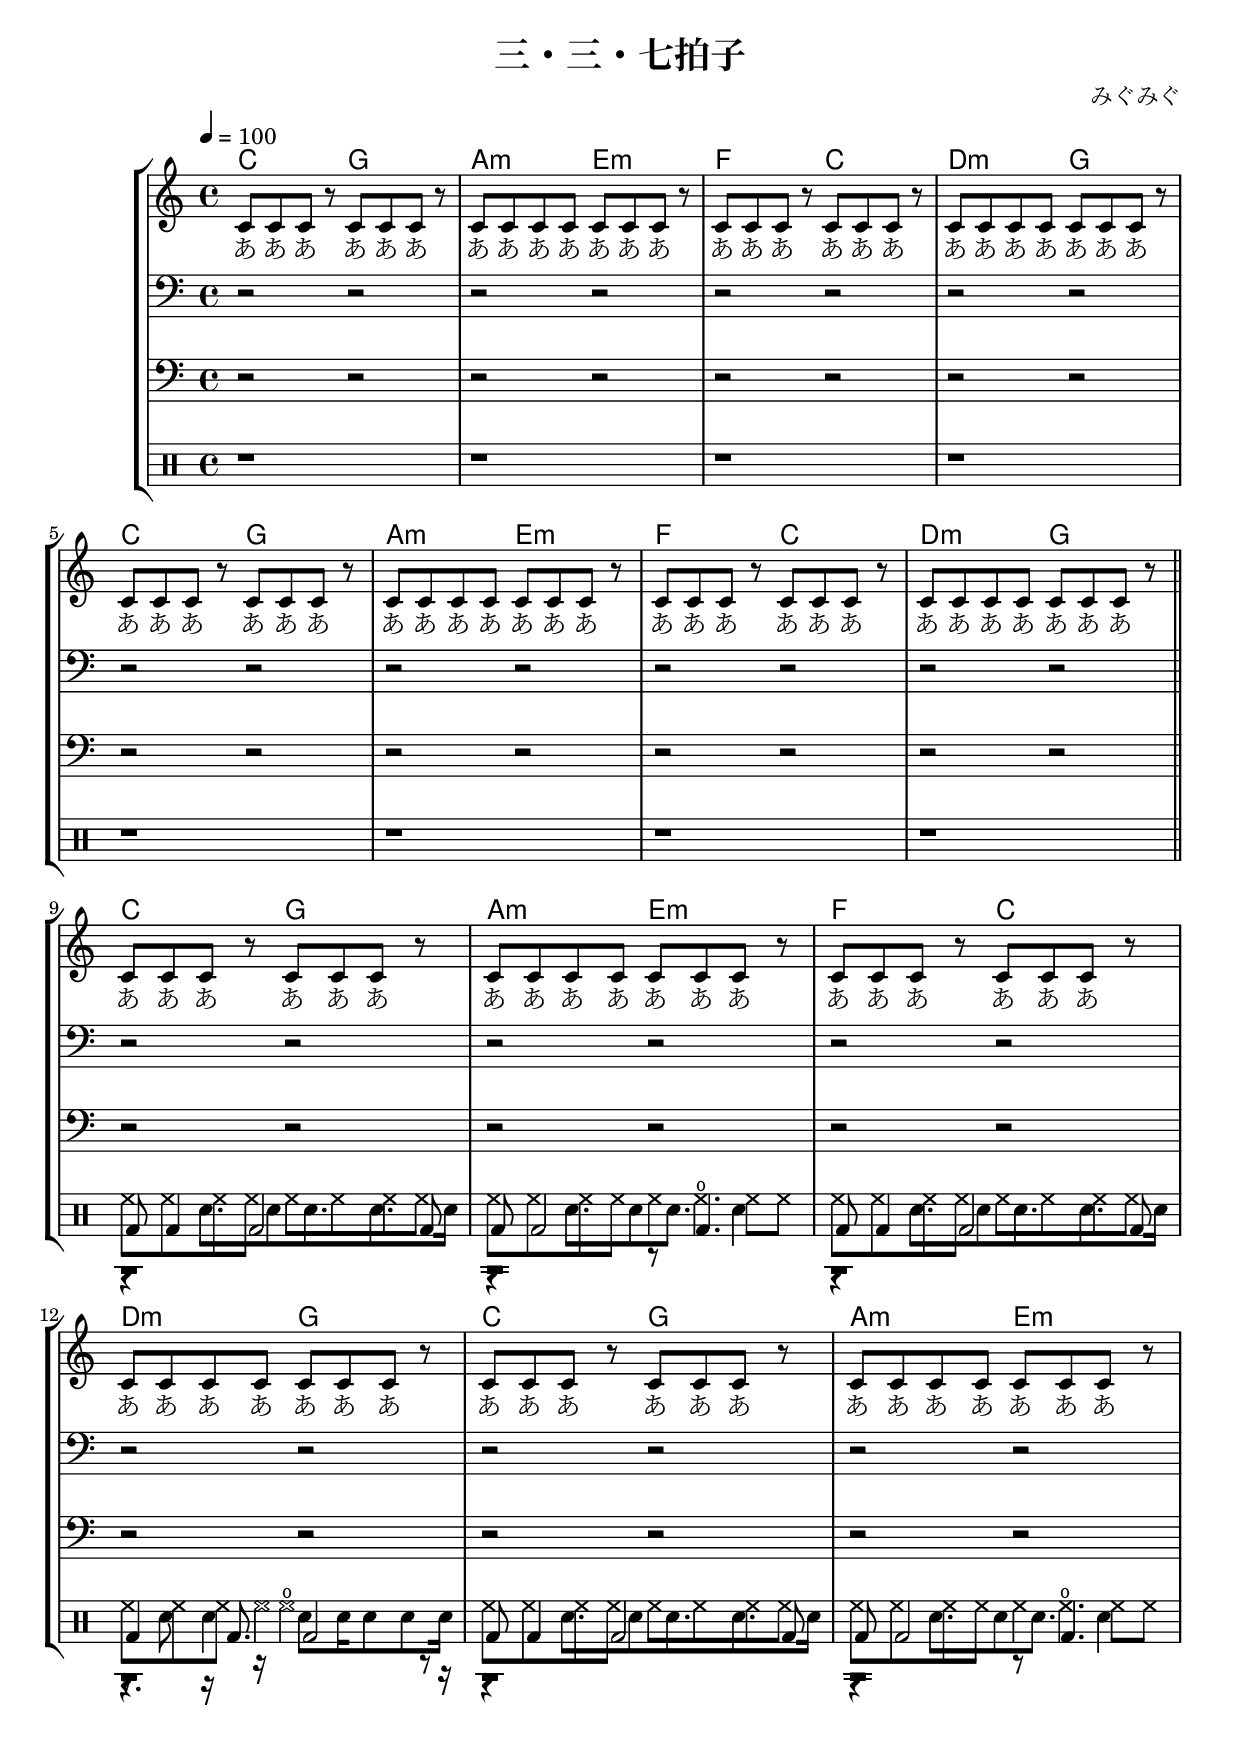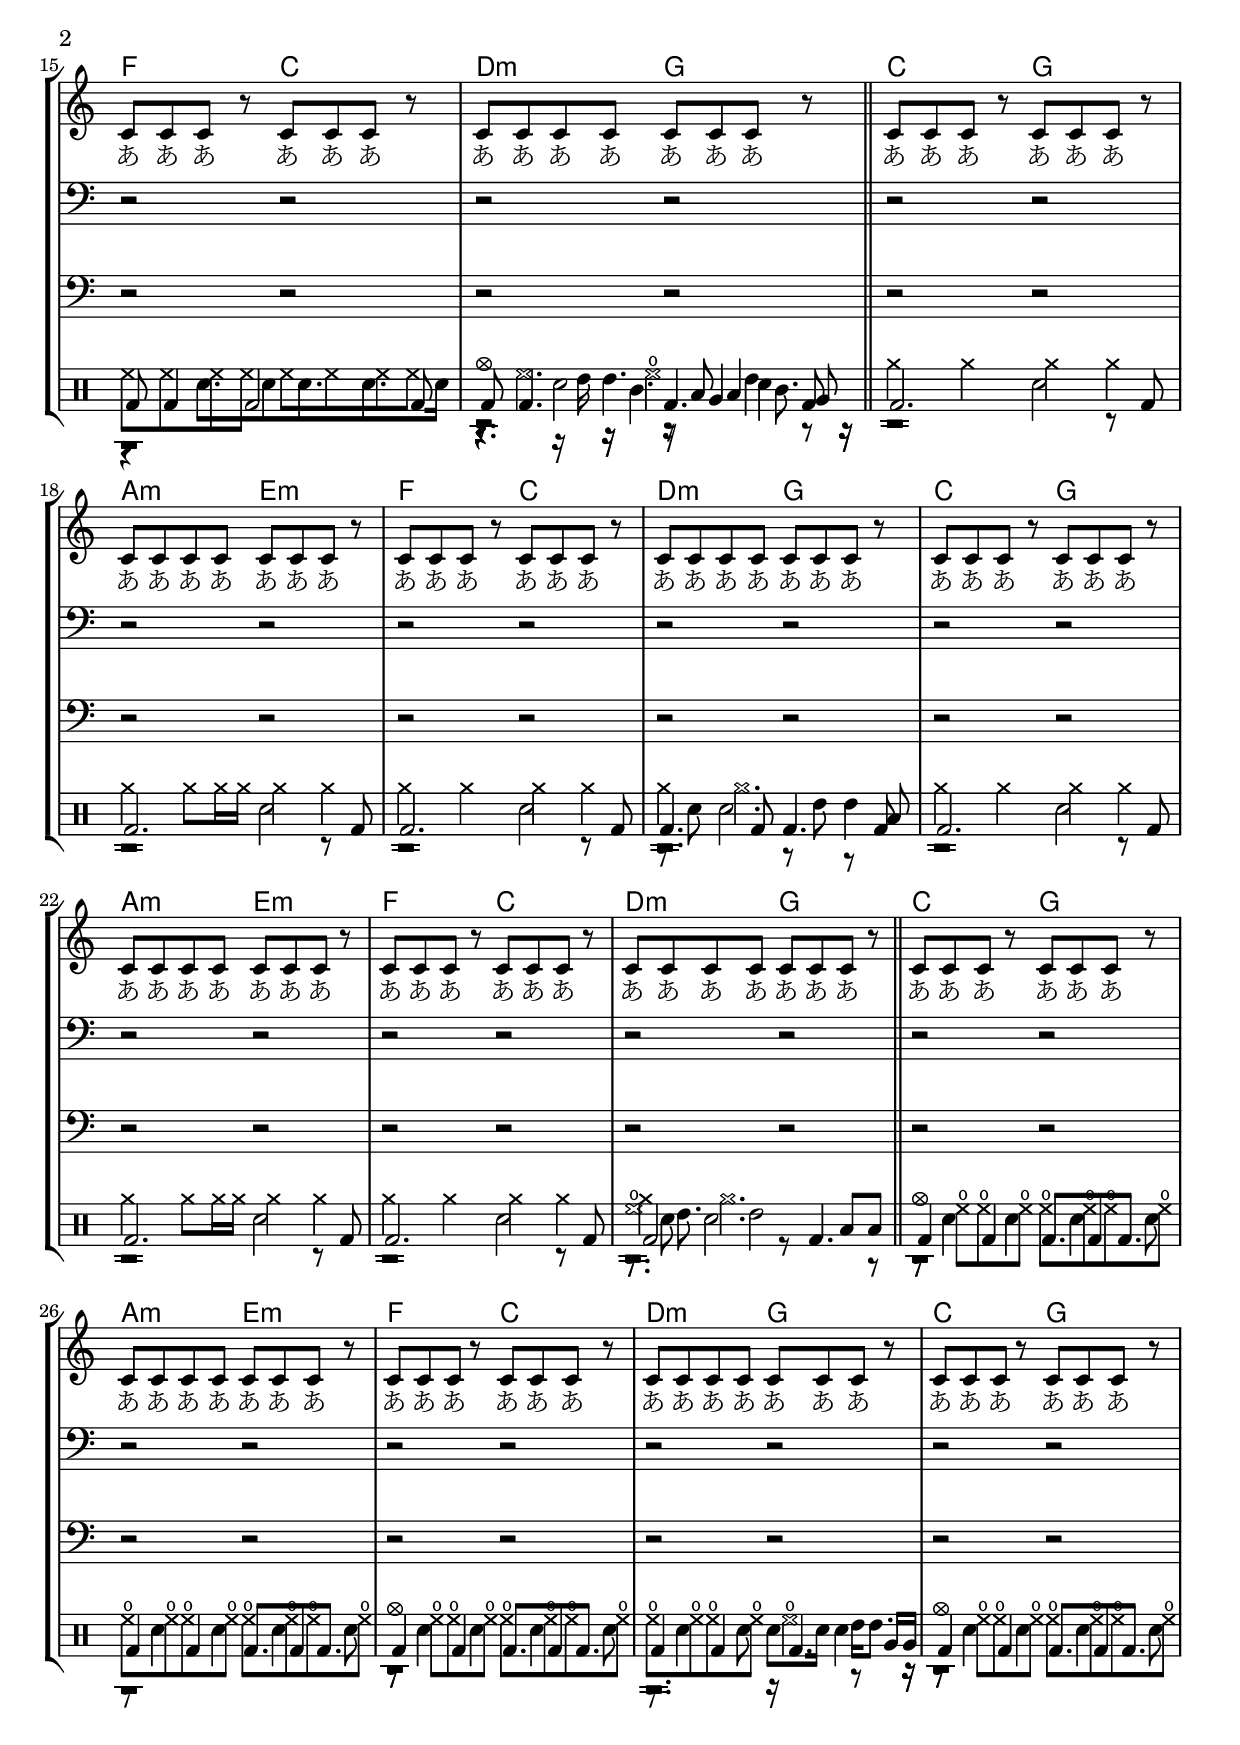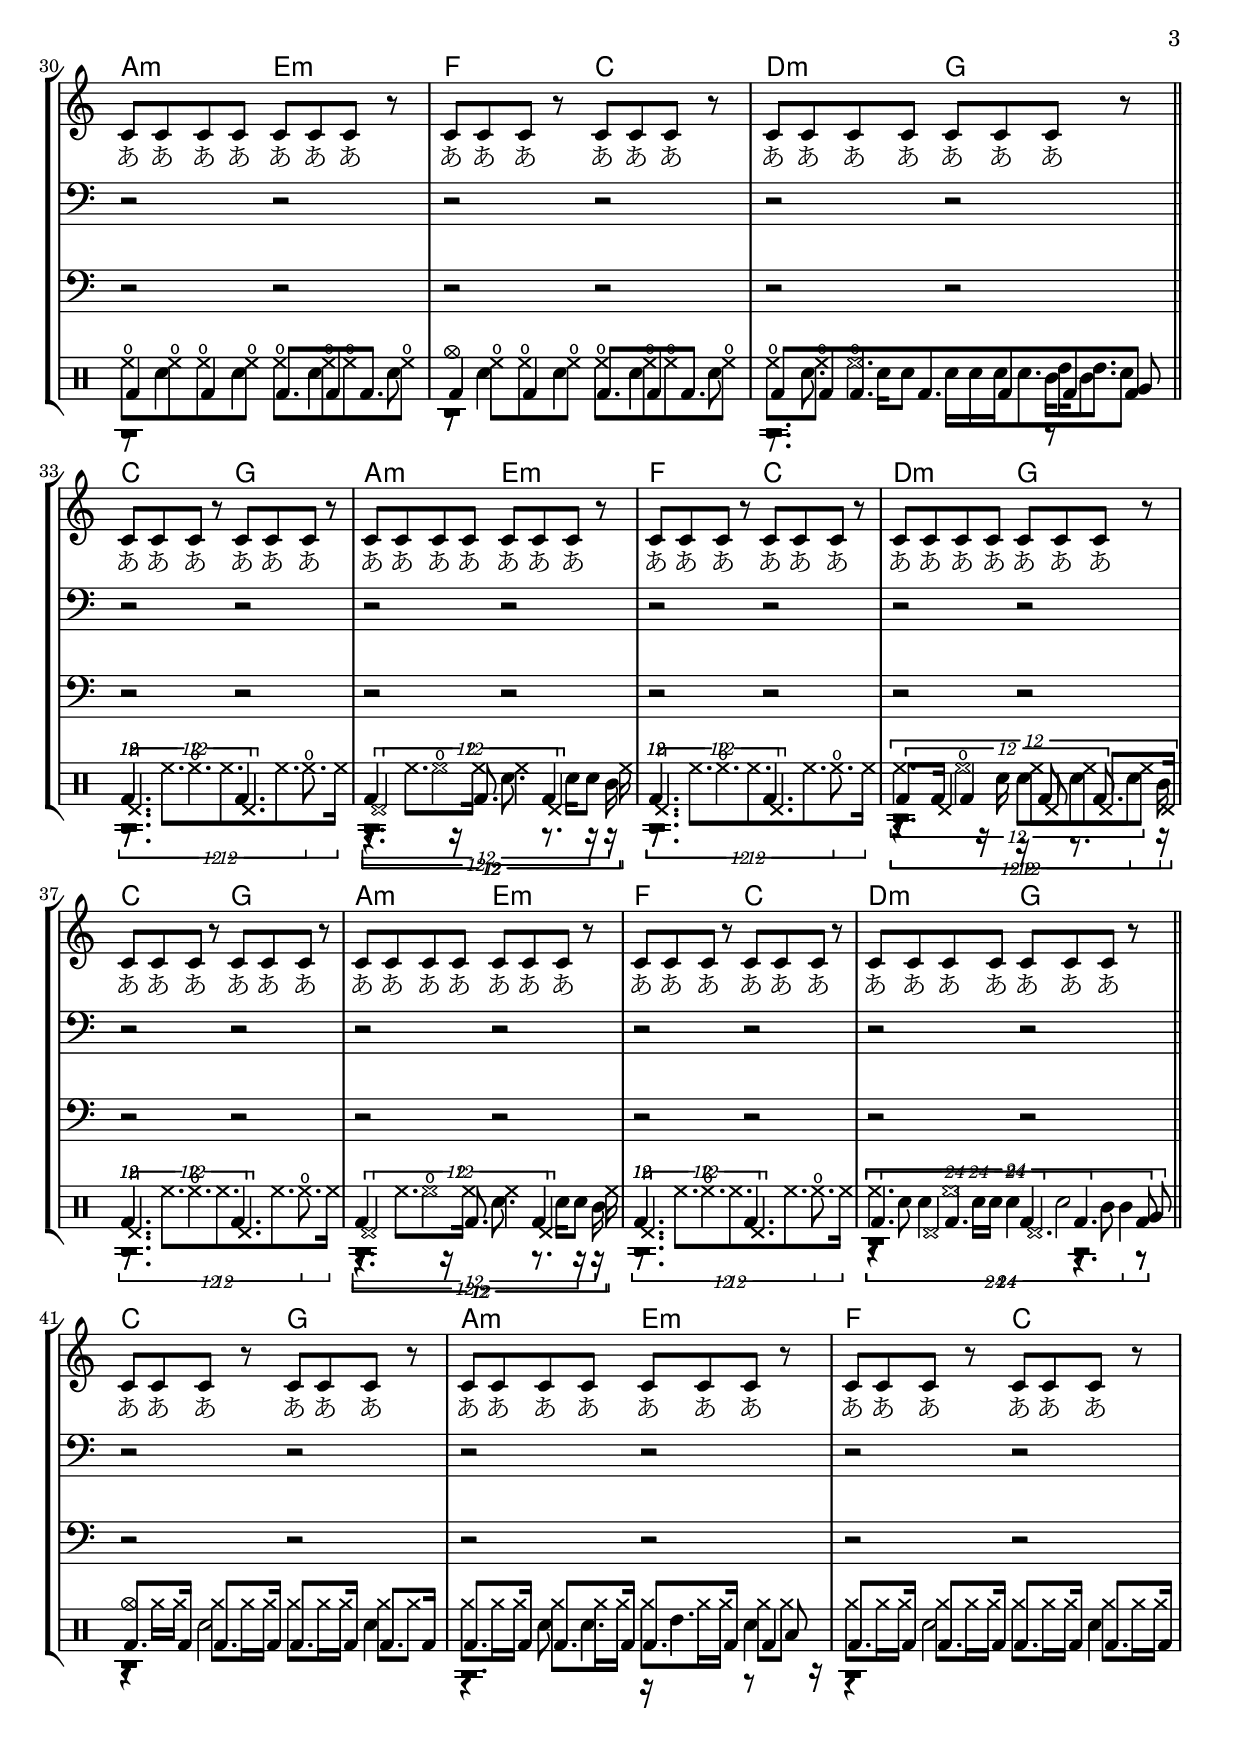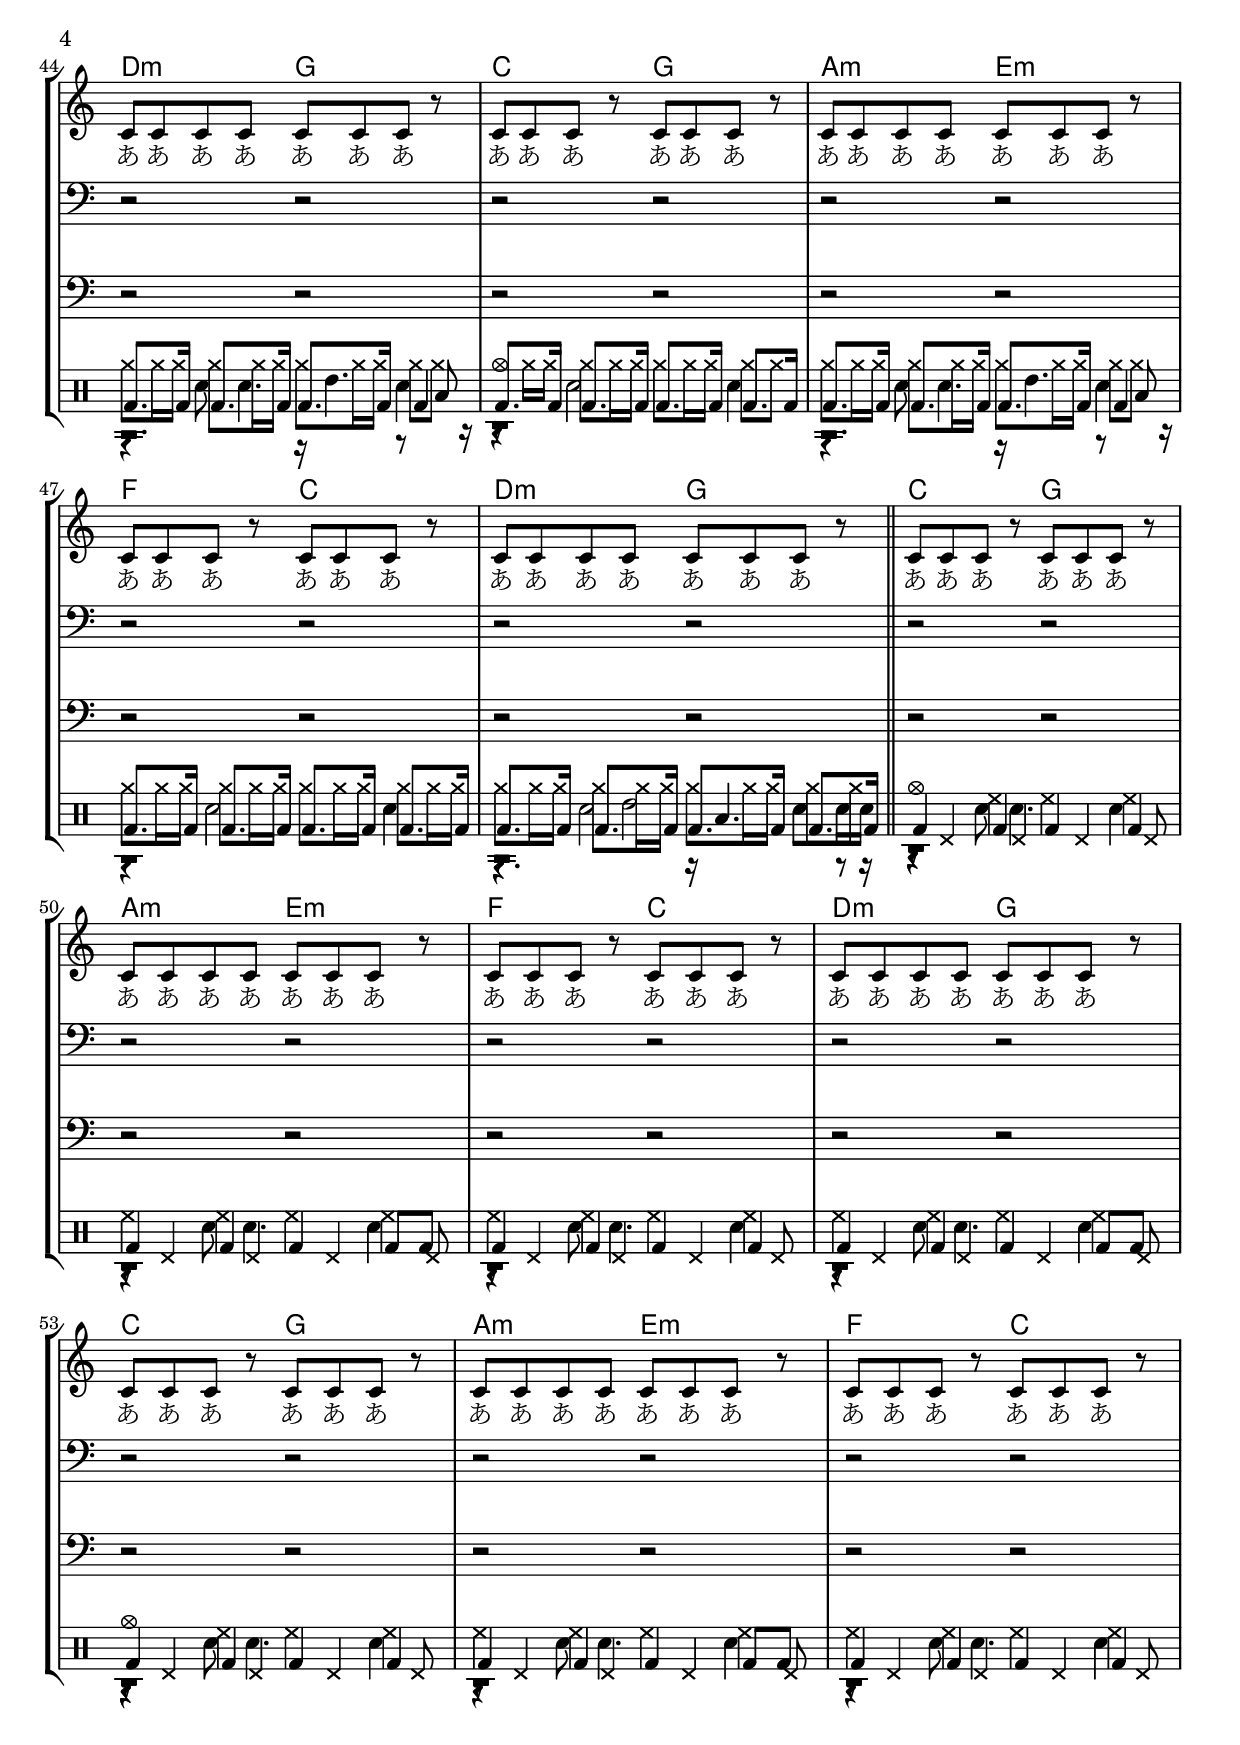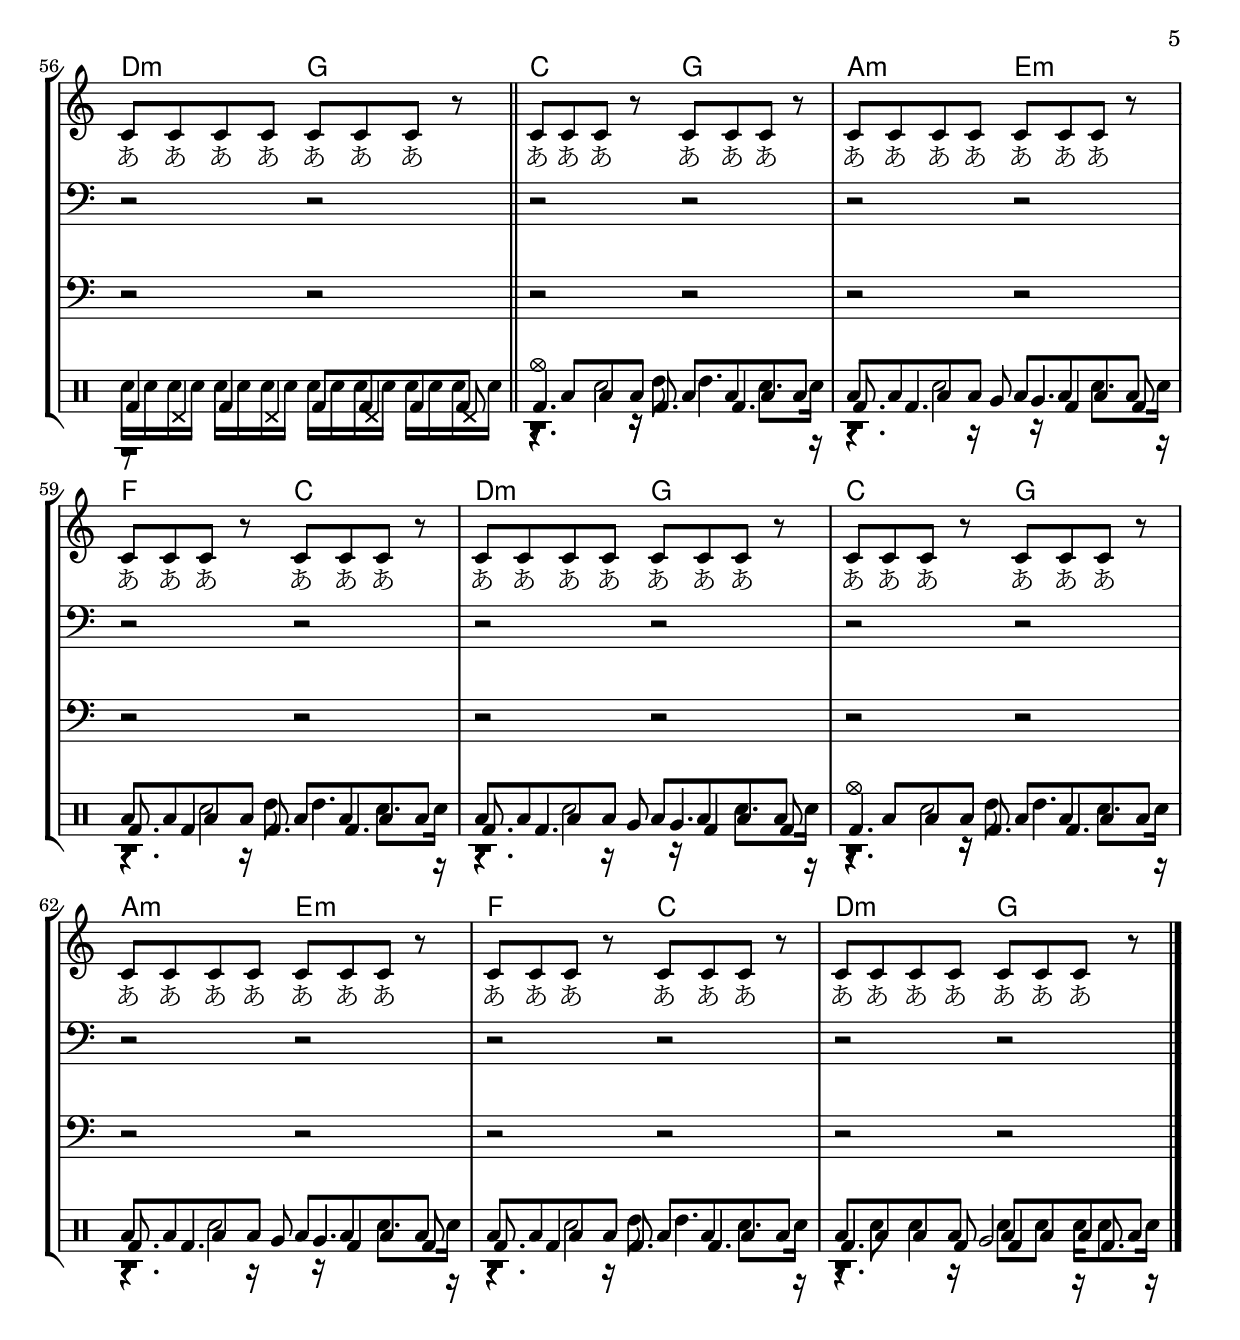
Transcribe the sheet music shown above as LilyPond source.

\version "2.12.1"

\header {
	title = \markup {三・三・七拍子}
	composer = \markup \center-column {みぐみぐ}
}

harmony = \chordmode {
	c2 g a:m e:m f c d:m g c g a:m e:m f c d:m g 

	c g a:m e:m f c d:m g c g a:m e:m f c d:m g 

	c g a:m e:m f c d:m g c g a:m e:m f c d:m g 

	c g a:m e:m f c d:m g c g a:m e:m f c d:m g 

	c g a:m e:m f c d:m g c g a:m e:m f c d:m g 

	c g a:m e:m f c d:m g c g a:m e:m f c d:m g 

	c g a:m e:m f c d:m g c g a:m e:m f c d:m g 

	c g a:m e:m f c d:m g c g a:m e:m f c d:m g 
}

melody = {
	\set Staff.midiInstrument = #"Taiko Drum"
		\key c \major
	\tempo 4 = 100
 c'8  c'8  c'8  r8  c'8  c'8  c'8  r8 
	c'8  c'8  c'8  c'8  c'8  c'8  c'8  r8 
	c'8  c'8  c'8  r8  c'8  c'8  c'8  r8 
	c'8  c'8  c'8  c'8  c'8  c'8  c'8  r8 
	c'8  c'8  c'8  r8  c'8  c'8  c'8  r8 
	c'8  c'8  c'8  c'8  c'8  c'8  c'8  r8 
	c'8  c'8  c'8  r8  c'8  c'8  c'8  r8 
	c'8  c'8  c'8  c'8  c'8  c'8  c'8  r8
	\set Staff.midiInstrument = #"Taiko Drum"
	 c'8  c'8  c'8  r8  c'8  c'8  c'8  r8 
	c'8  c'8  c'8  c'8  c'8  c'8  c'8  r8 
	c'8  c'8  c'8  r8  c'8  c'8  c'8  r8 
	c'8  c'8  c'8  c'8  c'8  c'8  c'8  r8 
	c'8  c'8  c'8  r8  c'8  c'8  c'8  r8 
	c'8  c'8  c'8  c'8  c'8  c'8  c'8  r8 
	c'8  c'8  c'8  r8  c'8  c'8  c'8  r8 
	c'8  c'8  c'8  c'8  c'8  c'8  c'8  r8
	\set Staff.midiInstrument = #"Taiko Drum"
	 c'8  c'8  c'8  r8  c'8  c'8  c'8  r8 
	c'8  c'8  c'8  c'8  c'8  c'8  c'8  r8 
	c'8  c'8  c'8  r8  c'8  c'8  c'8  r8 
	c'8  c'8  c'8  c'8  c'8  c'8  c'8  r8 
	c'8  c'8  c'8  r8  c'8  c'8  c'8  r8 
	c'8  c'8  c'8  c'8  c'8  c'8  c'8  r8 
	c'8  c'8  c'8  r8  c'8  c'8  c'8  r8 
	c'8  c'8  c'8  c'8  c'8  c'8  c'8  r8
	\set Staff.midiInstrument = #"Taiko Drum"
	 c'8  c'8  c'8  r8  c'8  c'8  c'8  r8 
	c'8  c'8  c'8  c'8  c'8  c'8  c'8  r8 
	c'8  c'8  c'8  r8  c'8  c'8  c'8  r8 
	c'8  c'8  c'8  c'8  c'8  c'8  c'8  r8 
	c'8  c'8  c'8  r8  c'8  c'8  c'8  r8 
	c'8  c'8  c'8  c'8  c'8  c'8  c'8  r8 
	c'8  c'8  c'8  r8  c'8  c'8  c'8  r8 
	c'8  c'8  c'8  c'8  c'8  c'8  c'8  r8
	\set Staff.midiInstrument = #"Taiko Drum"
	 c'8  c'8  c'8  r8  c'8  c'8  c'8  r8 
	c'8  c'8  c'8  c'8  c'8  c'8  c'8  r8 
	c'8  c'8  c'8  r8  c'8  c'8  c'8  r8 
	c'8  c'8  c'8  c'8  c'8  c'8  c'8  r8 
	c'8  c'8  c'8  r8  c'8  c'8  c'8  r8 
	c'8  c'8  c'8  c'8  c'8  c'8  c'8  r8 
	c'8  c'8  c'8  r8  c'8  c'8  c'8  r8 
	c'8  c'8  c'8  c'8  c'8  c'8  c'8  r8
	\set Staff.midiInstrument = #"Taiko Drum"
	 c'8  c'8  c'8  r8  c'8  c'8  c'8  r8 
	c'8  c'8  c'8  c'8  c'8  c'8  c'8  r8 
	c'8  c'8  c'8  r8  c'8  c'8  c'8  r8 
	c'8  c'8  c'8  c'8  c'8  c'8  c'8  r8 
	c'8  c'8  c'8  r8  c'8  c'8  c'8  r8 
	c'8  c'8  c'8  c'8  c'8  c'8  c'8  r8 
	c'8  c'8  c'8  r8  c'8  c'8  c'8  r8 
	c'8  c'8  c'8  c'8  c'8  c'8  c'8  r8
	\set Staff.midiInstrument = #"Taiko Drum"
	 c'8  c'8  c'8  r8  c'8  c'8  c'8  r8 
	c'8  c'8  c'8  c'8  c'8  c'8  c'8  r8 
	c'8  c'8  c'8  r8  c'8  c'8  c'8  r8 
	c'8  c'8  c'8  c'8  c'8  c'8  c'8  r8 
	c'8  c'8  c'8  r8  c'8  c'8  c'8  r8 
	c'8  c'8  c'8  c'8  c'8  c'8  c'8  r8 
	c'8  c'8  c'8  r8  c'8  c'8  c'8  r8 
	c'8  c'8  c'8  c'8  c'8  c'8  c'8  r8
	\set Staff.midiInstrument = #"Taiko Drum"
	 c'8  c'8  c'8  r8  c'8  c'8  c'8  r8 
	c'8  c'8  c'8  c'8  c'8  c'8  c'8  r8 
	c'8  c'8  c'8  r8  c'8  c'8  c'8  r8 
	c'8  c'8  c'8  c'8  c'8  c'8  c'8  r8 
	c'8  c'8  c'8  r8  c'8  c'8  c'8  r8 
	c'8  c'8  c'8  c'8  c'8  c'8  c'8  r8 
	c'8  c'8  c'8  r8  c'8  c'8  c'8  r8 
	c'8  c'8  c'8  c'8  c'8  c'8  c'8  r8
	\bar "|."
}

words = \lyricmode {
	あ  あ  あ  あ  あ  あ  あ  あ  あ  あ  あ  あ  あ  あ  あ  あ  あ  あ  あ  あ  あ  あ  あ  あ  あ  あ  あ  あ  あ  あ  あ  あ  あ  あ  あ  あ  あ  あ  あ  あ  あ  あ  あ  あ  あ  あ  あ  あ  あ  あ  あ  あ  
	あ  あ  あ  あ  あ  あ  あ  あ  あ  あ  あ  あ  あ  あ  あ  あ  あ  あ  あ  あ  あ  あ  あ  あ  あ  あ  あ  あ  あ  あ  あ  あ  あ  あ  あ  あ  あ  あ  あ  あ  あ  あ  あ  あ  あ  あ  あ  あ  あ  あ  あ  あ  
	あ  あ  あ  あ  あ  あ  あ  あ  あ  あ  あ  あ  あ  あ  あ  あ  あ  あ  あ  あ  あ  あ  あ  あ  あ  あ  あ  あ  あ  あ  あ  あ  あ  あ  あ  あ  あ  あ  あ  あ  あ  あ  あ  あ  あ  あ  あ  あ  あ  あ  あ  あ  
	あ  あ  あ  あ  あ  あ  あ  あ  あ  あ  あ  あ  あ  あ  あ  あ  あ  あ  あ  あ  あ  あ  あ  あ  あ  あ  あ  あ  あ  あ  あ  あ  あ  あ  あ  あ  あ  あ  あ  あ  あ  あ  あ  あ  あ  あ  あ  あ  あ  あ  あ  あ  
	あ  あ  あ  あ  あ  あ  あ  あ  あ  あ  あ  あ  あ  あ  あ  あ  あ  あ  あ  あ  あ  あ  あ  あ  あ  あ  あ  あ  あ  あ  あ  あ  あ  あ  あ  あ  あ  あ  あ  あ  あ  あ  あ  あ  あ  あ  あ  あ  あ  あ  あ  あ  
	あ  あ  あ  あ  あ  あ  あ  あ  あ  あ  あ  あ  あ  あ  あ  あ  あ  あ  あ  あ  あ  あ  あ  あ  あ  あ  あ  あ  あ  あ  あ  あ  あ  あ  あ  あ  あ  あ  あ  あ  あ  あ  あ  あ  あ  あ  あ  あ  あ  あ  あ  あ  
	あ  あ  あ  あ  あ  あ  あ  あ  あ  あ  あ  あ  あ  あ  あ  あ  あ  あ  あ  あ  あ  あ  あ  あ  あ  あ  あ  あ  あ  あ  あ  あ  あ  あ  あ  あ  あ  あ  あ  あ  あ  あ  あ  あ  あ  あ  あ  あ  あ  あ  あ  あ  
	あ  あ  あ  あ  あ  あ  あ  あ  あ  あ  あ  あ  あ  あ  あ  あ  あ  あ  あ  あ  あ  あ  あ  あ  あ  あ  あ  あ  あ  あ  あ  あ  あ  あ  あ  あ  あ  あ  あ  あ  あ  あ  あ  あ  あ  あ  あ  あ  あ  あ  あ  あ  
}

tempochange = {
	\tempo 4 = 100
	r1 | r1 | r1 | r1 | r1 | r1 | r1 | r1 \bar "||"
	\tempo 4 = 100
	r1 | r1 | r1 | r1 | r1 | r1 | r1 | r1 \bar "||"
	\tempo 4 = 100
	r1 | r1 | r1 | r1 | r1 | r1 | r1 | r1 \bar "||"
	\tempo 4 = 100
	r1 | r1 | r1 | r1 | r1 | r1 | r1 | r1 \bar "||"
	\tempo 4 = 100
	r1 | r1 | r1 | r1 | r1 | r1 | r1 | r1 \bar "||"
	\tempo 4 = 100
	r1 | r1 | r1 | r1 | r1 | r1 | r1 | r1 \bar "||"
	\tempo 4 = 100
	r1 | r1 | r1 | r1 | r1 | r1 | r1 | r1 \bar "||"
	\tempo 4 = 100
	r1 | r1 | r1 | r1 | r1 | r1 | r1 | r1 \bar "|."
}

mainacc = {
	\clef bass
	\set Staff.midiInstrument = #"Acoustic grand"
	\key c \major
	\tempo 4 = 100
	r2
	r2
	r2
	r2
	r2
	r2
	r2
	r2
	r2
	r2
	r2
	r2
	r2
	r2
	r2
	r2
	\bar "||"

	\set Staff.midiInstrument = #"Acoustic grand"
	r2
	r2
	r2
	r2
	r2
	r2
	r2
	r2
	r2
	r2
	r2
	r2
	r2
	r2
	r2
	r2
	\bar "||"

	\set Staff.midiInstrument = #"Acoustic grand"
	r2
	r2
	r2
	r2
	r2
	r2
	r2
	r2
	r2
	r2
	r2
	r2
	r2
	r2
	r2
	r2
	\bar "||"

	\set Staff.midiInstrument = #"Acoustic grand"
	r2
	r2
	r2
	r2
	r2
	r2
	r2
	r2
	r2
	r2
	r2
	r2
	r2
	r2
	r2
	r2
	\bar "||"

	\set Staff.midiInstrument = #"Acoustic grand"
	r2
	r2
	r2
	r2
	r2
	r2
	r2
	r2
	r2
	r2
	r2
	r2
	r2
	r2
	r2
	r2
	\bar "||"

	\set Staff.midiInstrument = #"Acoustic grand"
	r2
	r2
	r2
	r2
	r2
	r2
	r2
	r2
	r2
	r2
	r2
	r2
	r2
	r2
	r2
	r2
	\bar "||"

	\set Staff.midiInstrument = #"Acoustic grand"
	r2
	r2
	r2
	r2
	r2
	r2
	r2
	r2
	r2
	r2
	r2
	r2
	r2
	r2
	r2
	r2
	\bar "||"

	\set Staff.midiInstrument = #"Acoustic grand"
	r2
	r2
	r2
	r2
	r2
	r2
	r2
	r2
	r2
	r2
	r2
	r2
	r2
	r2
	r2
	r2
	\bar "|."
}

subacc = {
	\clef bass
	\set Staff.midiInstrument = #"Acoustic grand"
	\key c \major
	\tempo 4 = 100
	r2
	r2
	r2
	r2
	r2
	r2
	r2
	r2
	r2
	r2
	r2
	r2
	r2
	r2
	r2
	r2
	\bar "||"

	\set Staff.midiInstrument = #"Acoustic grand"
	r2
	r2
	r2
	r2
	r2
	r2
	r2
	r2
	r2
	r2
	r2
	r2
	r2
	r2
	r2
	r2
	\bar "||"

	\set Staff.midiInstrument = #"Acoustic grand"
	r2
	r2
	r2
	r2
	r2
	r2
	r2
	r2
	r2
	r2
	r2
	r2
	r2
	r2
	r2
	r2
	\bar "||"

	\set Staff.midiInstrument = #"Acoustic grand"
	r2
	r2
	r2
	r2
	r2
	r2
	r2
	r2
	r2
	r2
	r2
	r2
	r2
	r2
	r2
	r2
	\bar "||"

	\set Staff.midiInstrument = #"Acoustic grand"
	r2
	r2
	r2
	r2
	r2
	r2
	r2
	r2
	r2
	r2
	r2
	r2
	r2
	r2
	r2
	r2
	\bar "||"

	\set Staff.midiInstrument = #"Acoustic grand"
	r2
	r2
	r2
	r2
	r2
	r2
	r2
	r2
	r2
	r2
	r2
	r2
	r2
	r2
	r2
	r2
	\bar "||"

	\set Staff.midiInstrument = #"Acoustic grand"
	r2
	r2
	r2
	r2
	r2
	r2
	r2
	r2
	r2
	r2
	r2
	r2
	r2
	r2
	r2
	r2
	\bar "||"

	\set Staff.midiInstrument = #"Acoustic grand"
	r2
	r2
	r2
	r2
	r2
	r2
	r2
	r2
	r2
	r2
	r2
	r2
	r2
	r2
	r2
	r2
	\bar "|."
}

percA = {
	\drummode {
	r1 |r1 |r1 |r1 |r1 |r1 |r1 |r1 \bar "||"
	hh8 hh8 hh8 hh8 hh8 hh8 hh8 hh8  |hh8 hh8 hh8 hh8 hh4 hh8 hh8  |hh8 hh8 hh8 hh8 hh8 hh8 hh8 hh8  |hh8 hh8 hh8 hh2 r8  |hh8 hh8 hh8 hh8 hh8 hh8 hh8 hh8  |hh8 hh8 hh8 hh8 hh4 hh8 hh8  |hh8 hh8 hh8 hh8 hh8 hh8 hh8 hh8  |r8 hh2. r8  \bar "||"
	cymr4 cymr4 cymr4 cymr4  |cymr4 cymr8 cymr16 cymr16 cymr4 cymr4  |cymr4 cymr4 cymr4 cymr4  |cymr4 cymr2.  |cymr4 cymr4 cymr4 cymr4  |cymr4 cymr8 cymr16 cymr16 cymr4 cymr4  |cymr4 cymr4 cymr4 cymr4  |cymr4 cymr2.  \bar "||"
	r8 hho8 hho8 hho8 hho8 hho8 hho8 hho8  |hho8 hho8 hho8 hho8 hho8 hho8 hho8 hho8  |r8 hho8 hho8 hho8 hho8 hho8 hho8 hho8  |hho8 hho8 hho8 hho8 hho2  |r8 hho8 hho8 hho8 hho8 hho8 hho8 hho8  |hho8 hho8 hho8 hho8 hho8 hho8 hho8 hho8  |r8 hho8 hho8 hho8 hho8 hho8 hho8 hho8  |hho8 hho8 hho2.  \bar "||"
	\times 16/12{ r8 hh8. hh8. hh8. hh16 } |\times 16/12{ r8 hh8. hh16 hh4 r16 hh16 } |\times 16/12{ r8 hh8. hh8. hh8. hh16 } |\times 16/12{ hh4. hh8 hh8 hh8 } |\times 16/12{ r8 hh8. hh8. hh8. hh16 } |\times 16/12{ r8 hh8. hh16 hh4 r16 hh16 } |\times 16/12{ r8 hh8. hh8. hh8. hh16 } |\times 16/24{ hh4. hh1 r8 } \bar "||"
	r8 cymr16 cymr16 cymr8 cymr16 cymr16 cymr8 cymr16 cymr16 cymr8 cymr8  |cymr8 cymr16 cymr16 cymr8 cymr16 cymr16 cymr8 cymr16 cymr16 cymr8 cymr8  |cymr8 cymr16 cymr16 cymr8 cymr16 cymr16 cymr8 cymr16 cymr16 cymr8 cymr16 cymr16  |cymr8 cymr16 cymr16 cymr8 cymr16 cymr16 cymr8 cymr16 cymr16 cymr8 cymr8  |r8 cymr16 cymr16 cymr8 cymr16 cymr16 cymr8 cymr16 cymr16 cymr8 cymr8  |cymr8 cymr16 cymr16 cymr8 cymr16 cymr16 cymr8 cymr16 cymr16 cymr8 cymr8  |cymr8 cymr16 cymr16 cymr8 cymr16 cymr16 cymr8 cymr16 cymr16 cymr8 cymr16 cymr16  |cymr8 cymr16 cymr16 cymr8 cymr16 cymr16 cymr8 cymr16 cymr16 cymr8 cymr8  \bar "||"
	r4 hh4 hh4 hh4  |hh4 hh4 hh4 hh4  |hh4 hh4 hh4 hh4  |hh4 hh4 hh4 hh4  |r4 hh4 hh4 hh4  |hh4 hh4 hh4 hh4  |hh4 hh4 hh4 hh4  |r1  \bar "||"
	r4 sn2 sn8. sn16  |r4 sn2 sn8. sn16  |r4 sn2 sn8. sn16  |r4 sn2 sn8. sn16  |r4 sn2 sn8. sn16  |r4 sn2 sn8. sn16  |r4 sn2 sn8. sn16  |r8 sn8 sn4 sn8 sn8 sn16 sn8 sn16  \bar "|."
	}
}

percB = {
	\drummode {
	r1 |r1 |r1 |r1 |r1 |r1 |r1 |r1 \bar "||"
	r4 sn8. sn8 sn8. sn8. sn16  |r4 sn8. sn8 sn8. sn4  |r4 sn8. sn8 sn8. sn8. sn16  |r8 sn8 sn4 sn8 sn16 sn8 sn8 sn16  |r4 sn8. sn8 sn8. sn8. sn16  |r4 sn8. sn8 sn8. sn4  |r4 sn8. sn8 sn8. sn8. sn16  |r4 sn2 sn4  \bar "||"
	r2 sn2  |r2 sn2  |r2 sn2  |r8 sn8 sn2.  |r2 sn2  |r2 sn2  |r2 sn2  |r8 sn8 sn2.  \bar "||"
	r8 sn4 sn4 sn4 sn8  |r8 sn4 sn4 sn4 sn8  |r8 sn4 sn4 sn4 sn8  |r8 sn4 sn8 sn8 sn16 sn4 r16  |r8 sn4 sn4 sn4 sn8  |r8 sn4 sn4 sn4 sn8  |r8 sn4 sn4 sn4 sn8  |r8 sn8. sn16 sn8 sn16 sn16 sn16 sn8. sn8  \bar "||"
	\times 16/12{ r2. } |\times 16/12{ r4. sn8. sn16 sn8 } |\times 16/12{ r2. } |\times 16/12{ r4 r16 sn16 sn8 sn8 sn8 } |\times 16/12{ r2. } |\times 16/12{ r4. sn8. sn16 sn8 } |\times 16/12{ r2. } |\times 16/24{ r8 sn8 sn4 sn16 sn16 sn4 sn2 r8 } \bar "||"
	r4 sn2 sn4  |r4 sn8 sn4. sn4  |r4 sn2 sn4  |r4 sn8 sn4. sn4  |r4 sn2 sn4  |r4 sn8 sn4. sn4  |r4 sn2 sn4  |r4 sn2 sn8 sn16 sn16  \bar "||"
	r4 sn8 sn4. sn4  |r4 sn8 sn4. sn4  |r4 sn8 sn4. sn4  |r4 sn8 sn4. sn4  |r4 sn8 sn4. sn4  |r4 sn8 sn4. sn4  |r4 sn8 sn4. sn4  |sn16 sn16 sn16 sn16 sn16 sn16 sn16 sn16 sn16 sn16 sn16 sn16 sn16 sn16 sn16 sn16  \bar "||"
	r4. r16 tommh8 tommh4. r16  |r1  |r4. r16 tommh8 tommh4. r16  |r1  |r4. r16 tommh8 tommh4. r16  |r1  |r4. r16 tommh8 tommh4. r16  |r1  \bar "|."
	}
}

percC = {
	\drummode {
	r1 |r1 |r1 |r1 |r1 |r1 |r1 |r1 \bar "||"
	bd8 bd4 bd2 bd8  |bd8 bd2 bd4.  |bd8 bd4 bd2 bd8  |bd4 r16 bd8. bd2  |bd8 bd4 bd2 bd8  |bd8 bd2 bd4.  |bd8 bd4 bd2 bd8  |bd8 bd4. bd4. bd8  \bar "||"
	bd2. r8 bd8  |bd2. r8 bd8  |bd2. r8 bd8  |bd4. bd8 bd4. bd8  |bd2. r8 bd8  |bd2. r8 bd8  |bd2. r8 bd8  |bd2 r8 bd4.  \bar "||"
	bd4 bd4 bd8. bd8 bd8.  |bd4 bd4 bd8. bd8 bd8.  |bd4 bd4 bd8. bd8 bd8.  |bd4 bd4 r16 bd4. r16  |bd4 bd4 bd8. bd8 bd8.  |bd4 bd4 bd8. bd8 bd8.  |bd4 bd4 bd8. bd8 bd8.  |bd8 bd8 bd8. bd8. bd8 bd8 bd8  \bar "||"
	\times 16/12{ bd4. bd4. } |\times 16/12{ bd4 r16 bd8. bd4 } |\times 16/12{ bd4. bd4. } |\times 16/12{ bd8 bd16 bd4 bd8 bd8. } |\times 16/12{ bd4. bd4. } |\times 16/12{ bd4 r16 bd8. bd4 } |\times 16/12{ bd4. bd4. } |\times 16/24{ bd4. bd4. bd4 bd4. bd8 } \bar "||"
	bd8. bd16 bd8. bd16 bd8. bd16 bd8. bd16  |bd8. bd16 bd8. bd16 bd8. bd16 bd4  |bd8. bd16 bd8. bd16 bd8. bd16 bd8. bd16  |bd8. bd16 bd8. bd16 bd8. bd16 bd4  |bd8. bd16 bd8. bd16 bd8. bd16 bd8. bd16  |bd8. bd16 bd8. bd16 bd8. bd16 bd4  |bd8. bd16 bd8. bd16 bd8. bd16 bd8. bd16  |bd8. bd16 bd8. bd16 bd8. bd16 bd8. bd16  \bar "||"
	bd4 bd4 bd4 bd4  |bd4 bd4 bd4 bd8 bd8  |bd4 bd4 bd4 bd4  |bd4 bd4 bd4 bd8 bd8  |bd4 bd4 bd4 bd4  |bd4 bd4 bd4 bd8 bd8  |bd4 bd4 bd4 bd4  |bd4 bd4 bd8 bd8 bd8 bd8  \bar "||"
	r8 toml8 toml8 toml8 toml8 toml8 toml8 toml8  |toml8 toml8 toml8 toml8 toml8 toml8 toml8 toml8  |toml8 toml8 toml8 toml8 toml8 toml8 toml8 toml8  |toml8 toml8 toml8 toml8 toml8 toml8 toml8 toml8  |r8 toml8 toml8 toml8 toml8 toml8 toml8 toml8  |toml8 toml8 toml8 toml8 toml8 toml8 toml8 toml8  |toml8 toml8 toml8 toml8 toml8 toml8 toml8 toml8  |toml8 toml8 toml8 toml8 toml8 toml8 toml8 toml8  \bar "|."
	}
}

percD = {
	\drummode {
	r1 |r1 |r1 |r1 |r1 |r1 |r1 |r1 \bar "||"
	r1  |r2 r8 hho4.  |r1  |r4. r16 hho2 r16  |r1  |r2 r8 hho4.  |r1  |r4. r16 hho2 r16  \bar "||"
	r1 |r1 |r1 |r2 r8 tommh8 tommh4  |r1 |r1 |r1 |r8. tommh8. tommh2 r8  \bar "||"
	cymc1  |r1  |cymc1  |r1  |cymc1  |r1  |cymc1  |r1  \bar "||"
	\times 16/12{ r8. hho4. hho8. } |\times 16/12{ r8. hho2 r16 } |\times 16/12{ r8. hho4. hho8. } |\times 16/12{ r8. hho2 r16 } |\times 16/12{ r8. hho4. hho8. } |\times 16/12{ r8. hho2 r16 } |\times 16/12{ r8. hho4. hho8. } |\times 16/24{ r1 r2 } \bar "||"
	r1  |r2 r16 tommh4. r16  |r1  |r2 r16 tommh4. r16  |r1  |r2 r16 tommh4. r16  |r1  |r4. tommh2 r8  \bar "||"
	r8 hhp4 hhp4 hhp4 hhp8  |r8 hhp4 hhp4 hhp4 hhp8  |r8 hhp4 hhp4 hhp4 hhp8  |r8 hhp4 hhp4 hhp4 hhp8  |r8 hhp4 hhp4 hhp4 hhp8  |r8 hhp4 hhp4 hhp4 hhp8  |r8 hhp4 hhp4 hhp4 hhp8  |r8 hhp4 hhp4 hhp4 hhp8  \bar "||"
	r1  |r4. r16 tomfh8 tomfh4. r16  |r1  |r4. r16 tomfh8 tomfh4. r16  |r1  |r4. r16 tomfh8 tomfh4. r16  |r1  |r4. r16 tomfh2 r16  \bar "|."
	}
}

percE = {
	\drummode {
	r1 |r1 |r1 |r1 |r1 |r1 |r1 |r1 \bar "||"
	r1 |r1 |r1 |r1 |r1 |r1 |r1 |cymc1  \bar "||"
	r1 |r1 |r1 |r2. r8 toml8  |r1 |r1 |r1 |r2. toml8 toml8  \bar "||"
	r1 |r1 |r1 |r2. tommh16 tommh8.  |r1 |r1 |r1 |r2. tommh16 tommh8.  \bar "||"
	\times 16/12{ hhp4. hhp4. } |\times 16/12{ hhp2 hhp4 } |\times 16/12{ hhp4. hhp4. } |\times 16/12{ r8 hhp4 r16 hhp8 hhp8 hhp16 } |\times 16/12{ hhp4. hhp4. } |\times 16/12{ hhp2 hhp4 } |\times 16/12{ hhp4. hhp4. } |\times 16/24{ r4 hhp2 hhp2. } \bar "||"
	r1  |r2. r8 toml8  |r1  |r2. r8 toml8  |r1  |r2. r8 toml8  |r1  |r2 r16 toml4. r16  \bar "||"
	cymc1  |r1 |r1 |r1 |cymc1  |r1 |r1 |r1 \bar "||"
	bd4. r16 bd8. bd4.  |bd8. bd4. r16 bd4 bd8  |bd8. bd4 bd8. bd4.  |bd8. bd4. r16 bd4 bd8  |bd4. r16 bd8. bd4.  |bd8. bd4. r16 bd4 bd8  |bd8. bd4 bd8. bd4.  |bd4. bd8 bd4 r16 bd8.  \bar "|."
	}
}

percF = {
	\drummode {
	r1 | r1 | r1 | r1 | r1 | r1 | r1 | r1 \bar "||"
	r1 |r1 |r1 |r1 |r1 |r1 |r1 |r4 r16 tommh16 tommh4. tommh4  \bar "||"
	r1 |r1 |r1 |r1 |r1 |r1 |r1 |hho1  \bar "||"
	r1 |r1 |r1 |r2. r8 tomfh16 tomfh16  |r1 |r1 |r1 |r2. r8 tomfh8  \bar "||"
	\times 16/12{ r2. } |\times 16/12{ r2 r8. tomml16 } |\times 16/12{ r2. } |\times 16/12{ r2 r8. tomml16 } |\times 16/12{ r2. } |\times 16/12{ r2 r8. tomml16 } |\times 16/12{ r2. } |\times 16/24{ r1 r8 tomml8 tomml4 } \bar "||"
	cymc1  |r1 |r1 |r1 |cymc1  |r1 |r1 |r1 \bar "||"
	r1 | r1 | r1 | r1 | r1 | r1 | r1 | r1 \bar "||"
	cymc1  |r1 |r1 |r1 |cymc1  |r1 |r1 |r1 \bar "|."
	}
}

percG = {
	\drummode {
	r1 | r1 | r1 | r1 | r1 | r1 | r1 | r1 \bar "||"
	r1 |r1 |r1 |r1 |r1 |r1 |r1 |r4. r16 tomml4. tomml8.  \bar "||"
	r1 | r1 | r1 | r1 | r1 | r1 | r1 | r1 \bar "||"
	r1 |r1 |r1 |r1 |r1 |r1 |r1 |r2. tomml16 tomml8.  \bar "||"
	r1 |r1 |r1 |r1 |r1 |r1 |r1 |\times 16/24{ r1 r4. tomfh8 } \bar "||"
	r1 | r1 | r1 | r1 | r1 | r1 | r1 | r1 \bar "||"
	r1 | r1 | r1 | r1 | r1 | r1 | r1 | r1 \bar "||"
	r1 | r1 | r1 | r1 | r1 | r1 | r1 | r1 \bar "|."
	}
}

percH = {
	\drummode {
	r1 | r1 | r1 | r1 | r1 | r1 | r1 | r1 \bar "||"
	r1 |r1 |r1 |r1 |r1 |r1 |r1 |r2 r16 toml8 toml4 r16  \bar "||"
	r1 | r1 | r1 | r1 | r1 | r1 | r1 | r1 \bar "||"
	r1 | r1 | r1 | r1 | r1 | r1 | r1 | r1 \bar "||"
	r1 | r1 | r1 | r1 | r1 | r1 | r1 | r1 \bar "||"
	r1 | r1 | r1 | r1 | r1 | r1 | r1 | r1 \bar "||"
	r1 | r1 | r1 | r1 | r1 | r1 | r1 | r1 \bar "||"
	r1 | r1 | r1 | r1 | r1 | r1 | r1 | r1 \bar "|."
	}
}

percI = {
	\drummode {
	r1 | r1 | r1 | r1 | r1 | r1 | r1 | r1 \bar "||"
	r1 |r1 |r1 |r1 |r1 |r1 |r1 |r2 r8 tomfh4 tomfh8  \bar "||"
	r1 | r1 | r1 | r1 | r1 | r1 | r1 | r1 \bar "||"
	r1 | r1 | r1 | r1 | r1 | r1 | r1 | r1 \bar "||"
	r1 | r1 | r1 | r1 | r1 | r1 | r1 | r1 \bar "||"
	r1 | r1 | r1 | r1 | r1 | r1 | r1 | r1 \bar "||"
	r1 | r1 | r1 | r1 | r1 | r1 | r1 | r1 \bar "||"
	r1 | r1 | r1 | r1 | r1 | r1 | r1 | r1 \bar "|."
	}
}

\score {
	<<
		\new StaffGroup <<
			\new ChordNames {\harmony}
			\new Voice = "melody" {\melody}
			\new Lyrics \lyricsto "melody" \words
			\new Staff = "mainacc" {\mainacc}
			\new Staff = "subacc" {\subacc}
			\new DrumStaff <<
				\new DrumVoice {\percA}
				\new DrumVoice {\percB}
				\new DrumVoice {\percC}
				\new DrumVoice {\percD}
				\new DrumVoice {\percE}
				\new DrumVoice {\percF}
				\new DrumVoice {\percG}
				\new DrumVoice {\percH}
				\new DrumVoice {\percI}
			>>
		>>
	>>
	\layout { }
}
